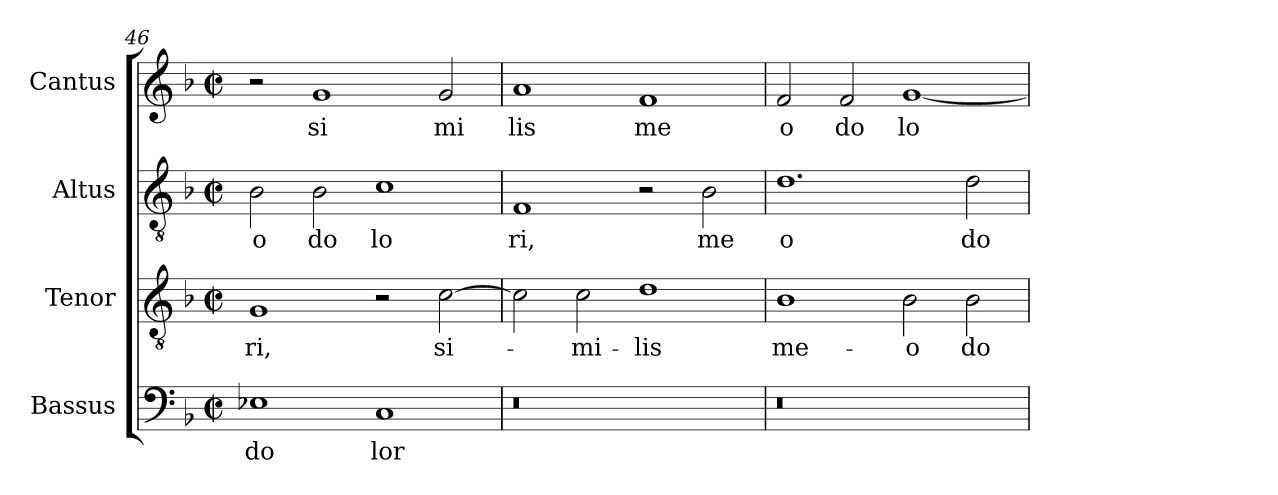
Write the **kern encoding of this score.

**kern	**text	**kern	**text	**kern	**text	**kern	**text
*part4	*part4	*part3	*part3	*part2	*part2	*part1	*part1
*staff4	*staff4	*staff3	*staff3	*staff2	*staff2	*staff1	*staff1
*I"Bassus	*	*I"Tenor	*	*I"Altus	*	*I"Cantus	*
*clefF4	*	*clefGv2	*	*clefGv2	*	*clefG2	*
*k[b-]	*	*k[b-]	*	*k[b-]	*	*k[b-]	*
*F:	*	*F:	*	*F:	*	*F:	*
*M2/2	*	*M2/2	*	*M2/2	*	*M2/2	*
*met(c|)	*	*met(c|)	*	*met(c|)	*	*met(c|)	*
=46	=46	=46	=46	=46	=46	=46	=46
!	!LO:LY:b:cj	!	!LO:LY:b:cj	!	!LO:LY:b:cj	!	!
1E-X	do	1G	-ri,	2B-\	o	2r	.
!	!	!	!	!	!LO:LY:b:cj	!	!LO:LY:b:cj
.	.	.	.	2B-\	do	1g	si
!	!LO:LY:b:cj	!	!	!	!LO:LY:b:cj	!	!
1C	lor	2r	.	1c	lo	.	.
!	!	!	!LO:LY:b:cj	!	!	!	!LO:LY:b:cj
.	.	[>2c\	si-	.	.	2g/	mi
=47	=47	=47	=47	=47	=47	=47	=47
!	!	!	!	!	!LO:LY:b:cj	!	!LO:LY:b:cj
0r	.	2c\]	.	1F	ri,	1a	lis
!	!	!	!LO:LY:b:cj	!	!	!	!
.	.	2c\	-mi-	.	.	.	.
!	!	!	!LO:LY:b:cj	!	!	!	!LO:LY:b:cj
.	.	1d	-lis	2r	.	1f	me
!	!	!	!	!	!LO:LY:b:cj	!	!
.	.	.	.	2B-\	me	.	.
=48	=48	=48	=48	=48	=48	=48	=48
!	!	!	!LO:LY:b:cj	!	!LO:LY:b:cj	!	!LO:LY:b:cj
0r	.	1B-	me-	1.d	o	2f/	o
!	!	!	!	!	!	!	!LO:LY:b:cj
.	.	.	.	.	.	2f/	do
!	!	!	!LO:LY:b:cj	!	!	!	!LO:LY:b:cj
.	.	2B-\	-o	.	.	[<1g	lo
!	!	!	!LO:LY:b:cj	!	!LO:LY:b:cj	!	!
.	.	2B-\	do-	2d\	do	.	.
=	=	=	=	=	=	=	=
*-	*-	*-	*-	*-	*-	*-	*-
